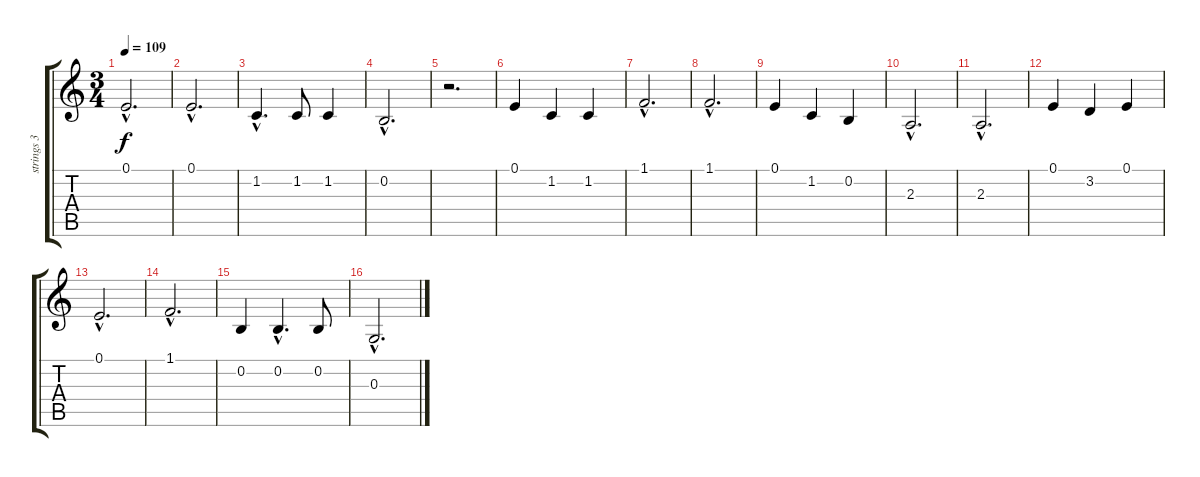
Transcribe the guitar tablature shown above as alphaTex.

\track ("strings 3" "strings 3") {instrument stringensemble1}
\staff {score tabs}
\tuning (E4 B3 G3 D3 A2 E2) {hide}
\ts (3 4)
\tempo 109
\clef g2
\ks c
0.1{hac}.2{d dy f} |
0.1{hac}.2{d} |
1.2{hac}.4{d} 1.2.8 1.2.4 |
0.2{hac}.2{d} |
r.2{d} |
0.1.4 1.2.4 1.2.4 |
1.1{hac}.2{d} |
1.1{hac}.2{d} |
0.1.4 1.2.4 0.2.4 |
2.3{hac}.2{d} |
2.3{hac}.2{d} |
0.1.4 3.2.4 0.1.4 |
0.1{hac}.2{d} |
1.1{hac}.2{d} |
0.2.4 0.2{hac}.4{d} 0.2.8 |
0.3{hac}.2{d}
